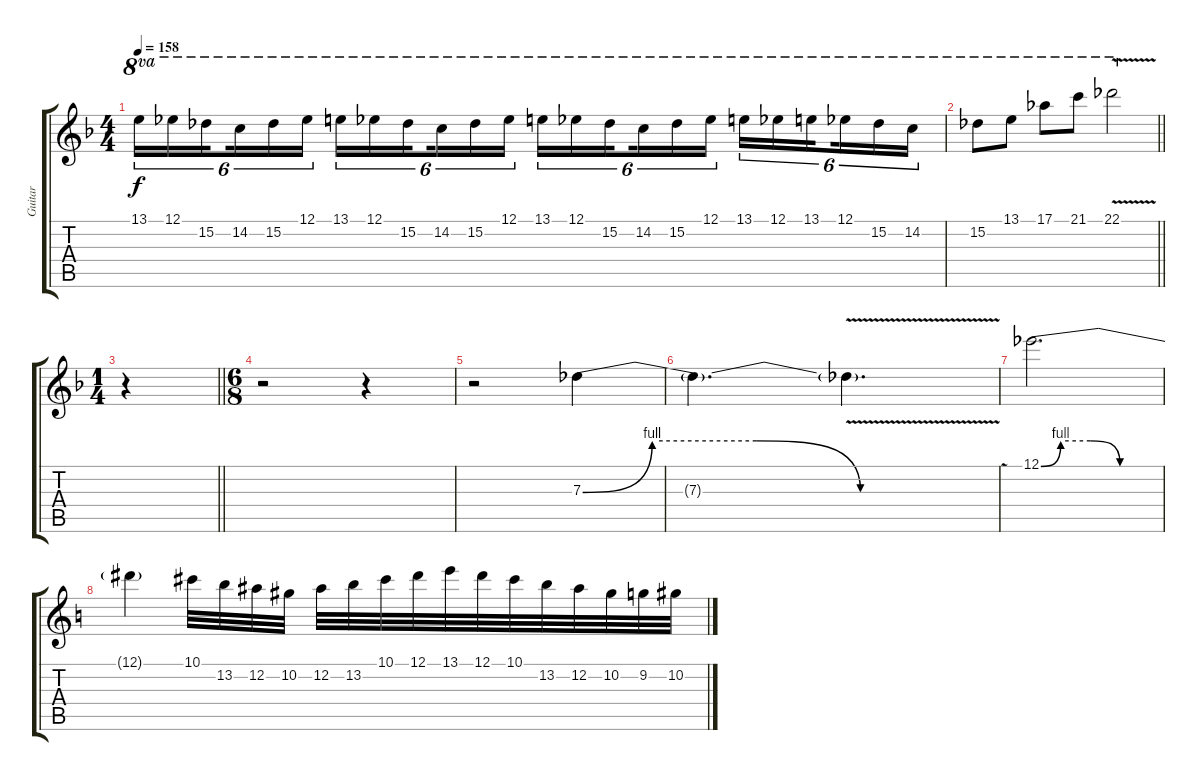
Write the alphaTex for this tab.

\track ("Guitar" "Guitar") {instrument distortionguitar}
\staff {score tabs}
\tuning (Eb4 Bb3 Gb3 Db3 Ab2 Eb2) {hide}
\ts (4 4)
\tempo 158
\clef g2
\ks f
13.1.16{tu (6 4) ot 8va dy f} 12.1.16{tu (6 4) ot 8va} 15.2.16{tu (6 4) ot 8va beam splitsecondary} 14.2.16{tu (6 4) ot 8va} 15.2.16{tu (6 4) ot 8va} 12.1.16{tu (6 4) ot 8va} 13.1.16{tu (6 4) ot 8va} 12.1.16{tu (6 4) ot 8va} 15.2.16{tu (6 4) ot 8va beam splitsecondary} 14.2.16{tu (6 4) ot 8va} 15.2.16{tu (6 4) ot 8va} 12.1.16{tu (6 4) ot 8va} 13.1.16{tu (6 4) ot 8va} 12.1.16{tu (6 4) ot 8va} 15.2.16{tu (6 4) ot 8va beam splitsecondary} 14.2.16{tu (6 4) ot 8va} 15.2.16{tu (6 4) ot 8va} 12.1.16{tu (6 4) ot 8va} 13.1.16{tu (6 4) ot 8va} 12.1.16{tu (6 4) ot 8va} 13.1.16{tu (6 4) ot 8va beam splitsecondary} 12.1.16{tu (6 4) ot 8va} 15.2.16{tu (6 4) ot 8va} 14.2.16{tu (6 4) ot 8va} |
\barLineRight lightlight
15.2.8{ot 8va} 13.1.8{ot 8va} 17.1.8{ot 8va} 21.1.8{ot 8va} 22.1{v}.2{ot 8va} |
\ts (1 4)
\barLineRight lightlight
r.4 |
\ts (6 8)
\section ("" " ")
r.2 r.4 |
r.2 7.3{be (custom 0 0 10 4 25 4 40 0 60 0)}.4 |
7.3{t}.4{d} 7.3{v t}.4{d} |
12.1{be (custom 0 0 10 4 25 4 40 0 60 0)}.2{d} |
\ks c
12.1{t}.4 10.1.32 13.2.32 12.2.32 10.2.32 12.2.32 13.2.32 10.1.32 12.1.32 13.1.32 12.1.32 10.1.32 13.2.32 12.2.32 10.2.32 9.2.32 10.2.32
